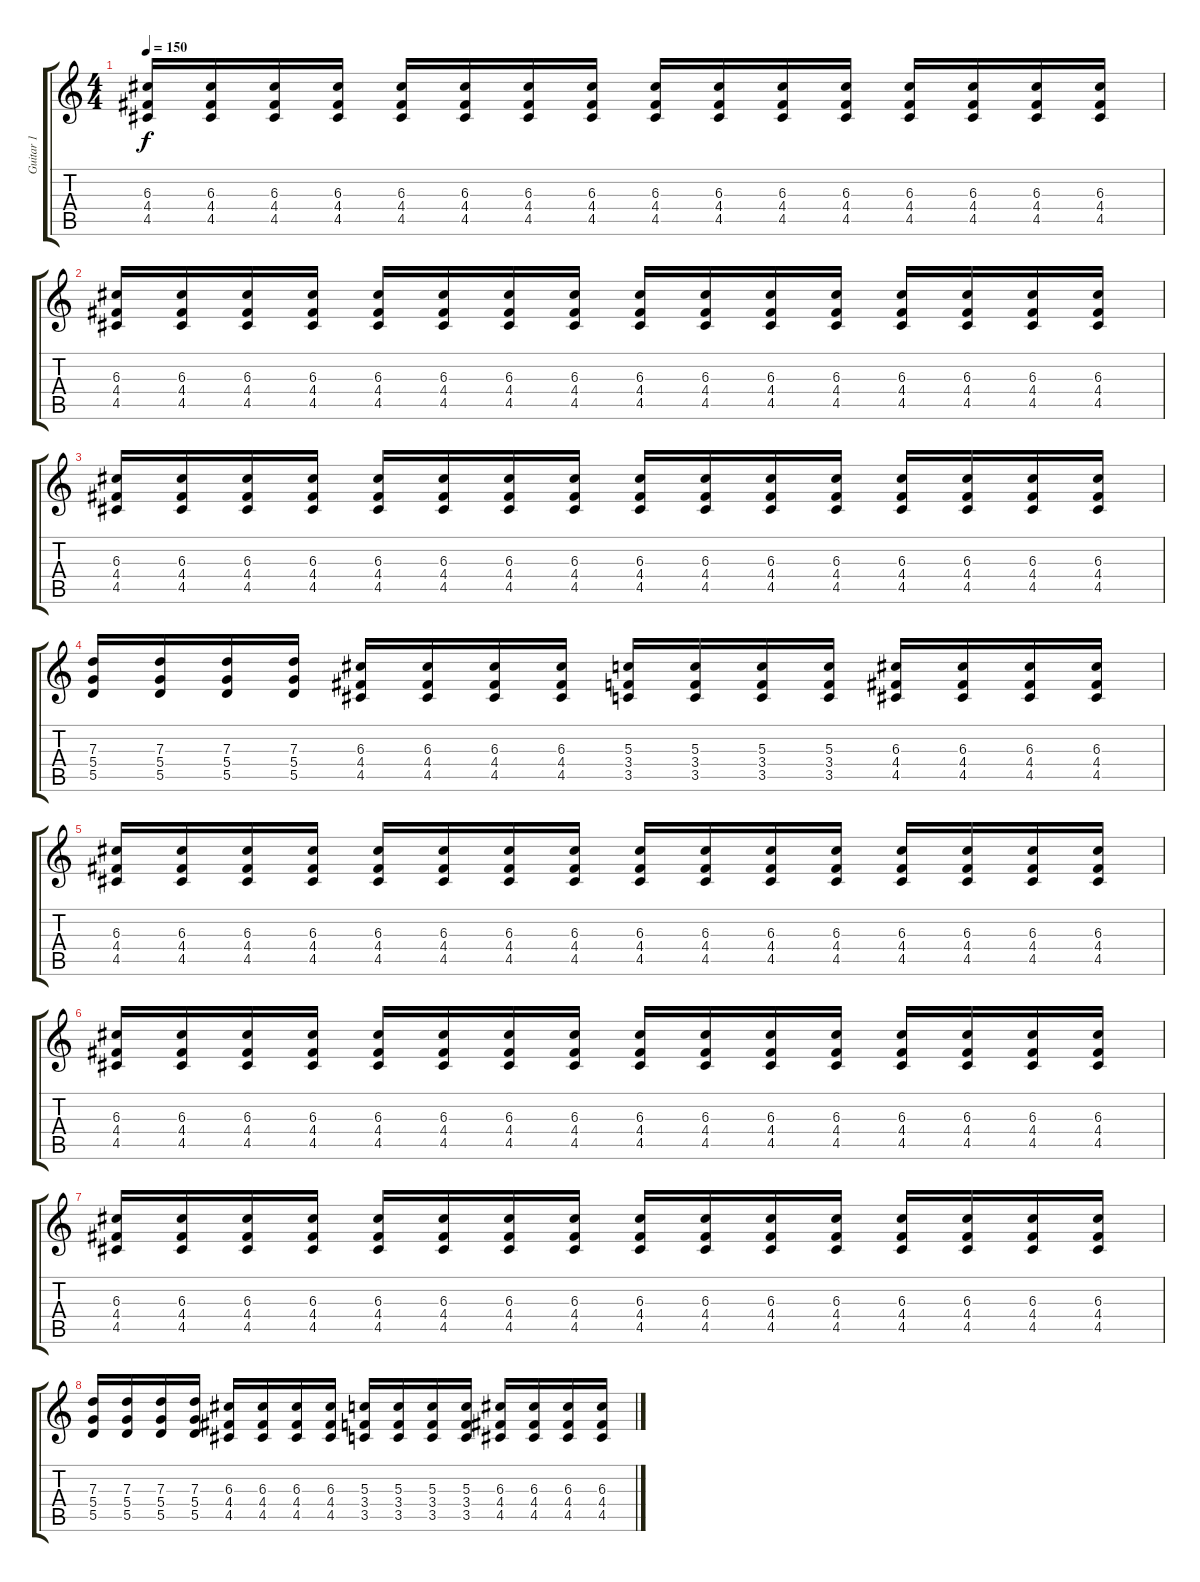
\track ("Guitar 1" "Guitar 1") {instrument distortionguitar}
\staff {score tabs}
\tuning (E4 B3 G3 D3 A2 E2) {hide}
\ts (4 4)
\tempo 150
\clef g2
\ks c
(6.3 4.4 4.5).16{dy f} (6.3 4.4 4.5).16 (6.3 4.4 4.5).16 (6.3 4.4 4.5).16 (6.3 4.4 4.5).16 (6.3 4.4 4.5).16 (6.3 4.4 4.5).16 (6.3 4.4 4.5).16 (6.3 4.4 4.5).16 (6.3 4.4 4.5).16 (6.3 4.4 4.5).16 (6.3 4.4 4.5).16 (6.3 4.4 4.5).16 (6.3 4.4 4.5).16 (6.3 4.4 4.5).16 (6.3 4.4 4.5).16 |
(6.3 4.4 4.5).16 (6.3 4.4 4.5).16 (6.3 4.4 4.5).16 (6.3 4.4 4.5).16 (6.3 4.4 4.5).16 (6.3 4.4 4.5).16 (6.3 4.4 4.5).16 (6.3 4.4 4.5).16 (6.3 4.4 4.5).16 (6.3 4.4 4.5).16 (6.3 4.4 4.5).16 (6.3 4.4 4.5).16 (6.3 4.4 4.5).16 (6.3 4.4 4.5).16 (6.3 4.4 4.5).16 (6.3 4.4 4.5).16 |
(6.3 4.4 4.5).16 (6.3 4.4 4.5).16 (6.3 4.4 4.5).16 (6.3 4.4 4.5).16 (6.3 4.4 4.5).16 (6.3 4.4 4.5).16 (6.3 4.4 4.5).16 (6.3 4.4 4.5).16 (6.3 4.4 4.5).16 (6.3 4.4 4.5).16 (6.3 4.4 4.5).16 (6.3 4.4 4.5).16 (6.3 4.4 4.5).16 (6.3 4.4 4.5).16 (6.3 4.4 4.5).16 (6.3 4.4 4.5).16 |
(7.3 5.4 5.5).16 (7.3 5.4 5.5).16 (7.3 5.4 5.5).16 (7.3 5.4 5.5).16 (6.3 4.4 4.5).16 (6.3 4.4 4.5).16 (6.3 4.4 4.5).16 (6.3 4.4 4.5).16 (5.3 3.4 3.5).16 (5.3 3.4 3.5).16 (5.3 3.4 3.5).16 (5.3 3.4 3.5).16 (6.3 4.4 4.5).16 (6.3 4.4 4.5).16 (6.3 4.4 4.5).16 (6.3 4.4 4.5).16 |
(6.3 4.4 4.5).16 (6.3 4.4 4.5).16 (6.3 4.4 4.5).16 (6.3 4.4 4.5).16 (6.3 4.4 4.5).16 (6.3 4.4 4.5).16 (6.3 4.4 4.5).16 (6.3 4.4 4.5).16 (6.3 4.4 4.5).16 (6.3 4.4 4.5).16 (6.3 4.4 4.5).16 (6.3 4.4 4.5).16 (6.3 4.4 4.5).16 (6.3 4.4 4.5).16 (6.3 4.4 4.5).16 (6.3 4.4 4.5).16 |
(6.3 4.4 4.5).16 (6.3 4.4 4.5).16 (6.3 4.4 4.5).16 (6.3 4.4 4.5).16 (6.3 4.4 4.5).16 (6.3 4.4 4.5).16 (6.3 4.4 4.5).16 (6.3 4.4 4.5).16 (6.3 4.4 4.5).16 (6.3 4.4 4.5).16 (6.3 4.4 4.5).16 (6.3 4.4 4.5).16 (6.3 4.4 4.5).16 (6.3 4.4 4.5).16 (6.3 4.4 4.5).16 (6.3 4.4 4.5).16 |
(6.3 4.4 4.5).16 (6.3 4.4 4.5).16 (6.3 4.4 4.5).16 (6.3 4.4 4.5).16 (6.3 4.4 4.5).16 (6.3 4.4 4.5).16 (6.3 4.4 4.5).16 (6.3 4.4 4.5).16 (6.3 4.4 4.5).16 (6.3 4.4 4.5).16 (6.3 4.4 4.5).16 (6.3 4.4 4.5).16 (6.3 4.4 4.5).16 (6.3 4.4 4.5).16 (6.3 4.4 4.5).16 (6.3 4.4 4.5).16 |
(7.3 5.4 5.5).16 (7.3 5.4 5.5).16 (7.3 5.4 5.5).16 (7.3 5.4 5.5).16 (6.3 4.4 4.5).16 (6.3 4.4 4.5).16 (6.3 4.4 4.5).16 (6.3 4.4 4.5).16 (5.3 3.4 3.5).16 (5.3 3.4 3.5).16 (5.3 3.4 3.5).16 (5.3 3.4 3.5).16 (6.3 4.4 4.5).16 (6.3 4.4 4.5).16 (6.3 4.4 4.5).16 (6.3 4.4 4.5).16
